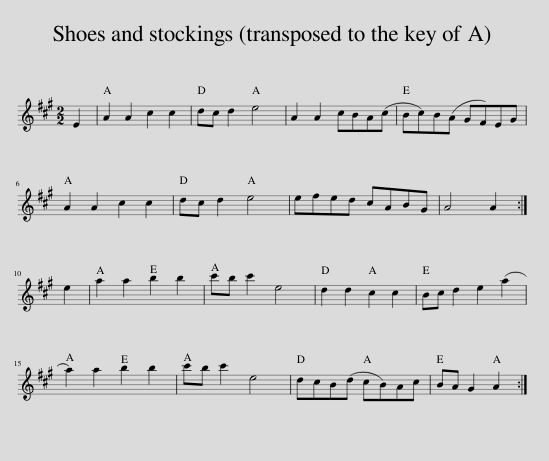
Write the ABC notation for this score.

X:1
L:1/8
M:2/2
I:linebreak $
K:A
V:1 treble
V:1
 E2 | A2 A2 c2 c2 | dc d2 e4 | A2 A2 cBA(c | Bc)B(A GF)EG |$ %5
 A2 A2 c2 c2 | dc d2 e4 | efed cABG | A4 A2 :|$ e2 | %10
 a2 a2 b2 b2 | c'b c'2 e4 | d2 d2 c2 c2 | Bc d2 e2 (a2 |$ a2) a2 b2 b2 | %15
 c'b c'2 e4 | dcB(d cB)Ac | BA G2 A2 :| %18
